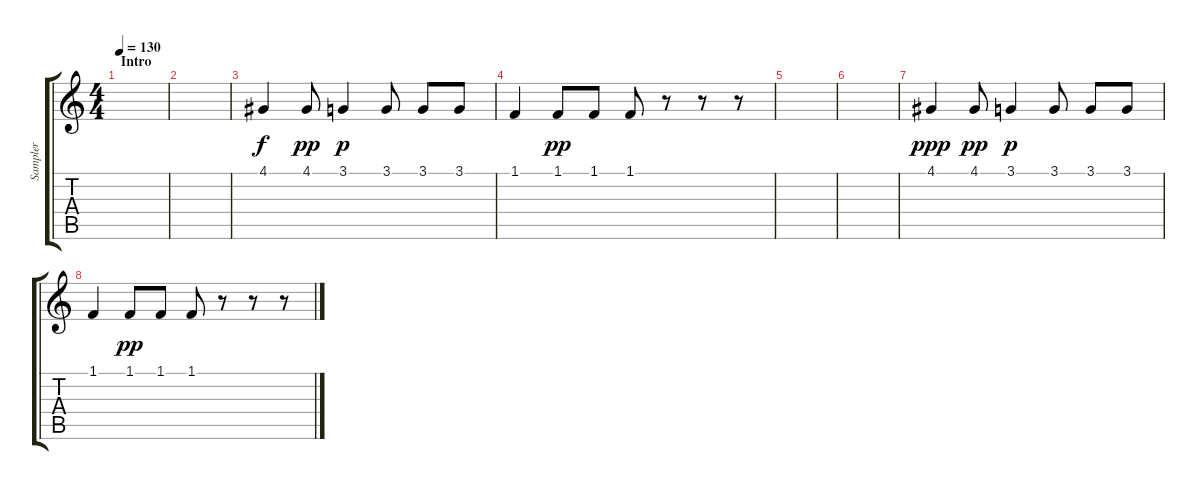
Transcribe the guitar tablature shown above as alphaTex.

\track ("Sampler" "Sampler") {instrument vibraphone}
\staff {score tabs}
\tuning (E4 B3 G3 D3 A2 E2) {hide}
\ts (4 4)
\section ("" "Intro")
\tempo 130
\clef g2
\ks c
|
|
4.1.4 4.1.8{dy pp} 3.1.4{dy p} 3.1.8 3.1.8 3.1.8 |
1.1.4 1.1.8{dy pp} 1.1.8 1.1.8 r.8 r.8 r.8 |
|
|
4.1.4{dy ppp} 4.1.8{dy pp} 3.1.4{dy p} 3.1.8 3.1.8 3.1.8 |
1.1.4 1.1.8{dy pp} 1.1.8 1.1.8 r.8 r.8 r.8
